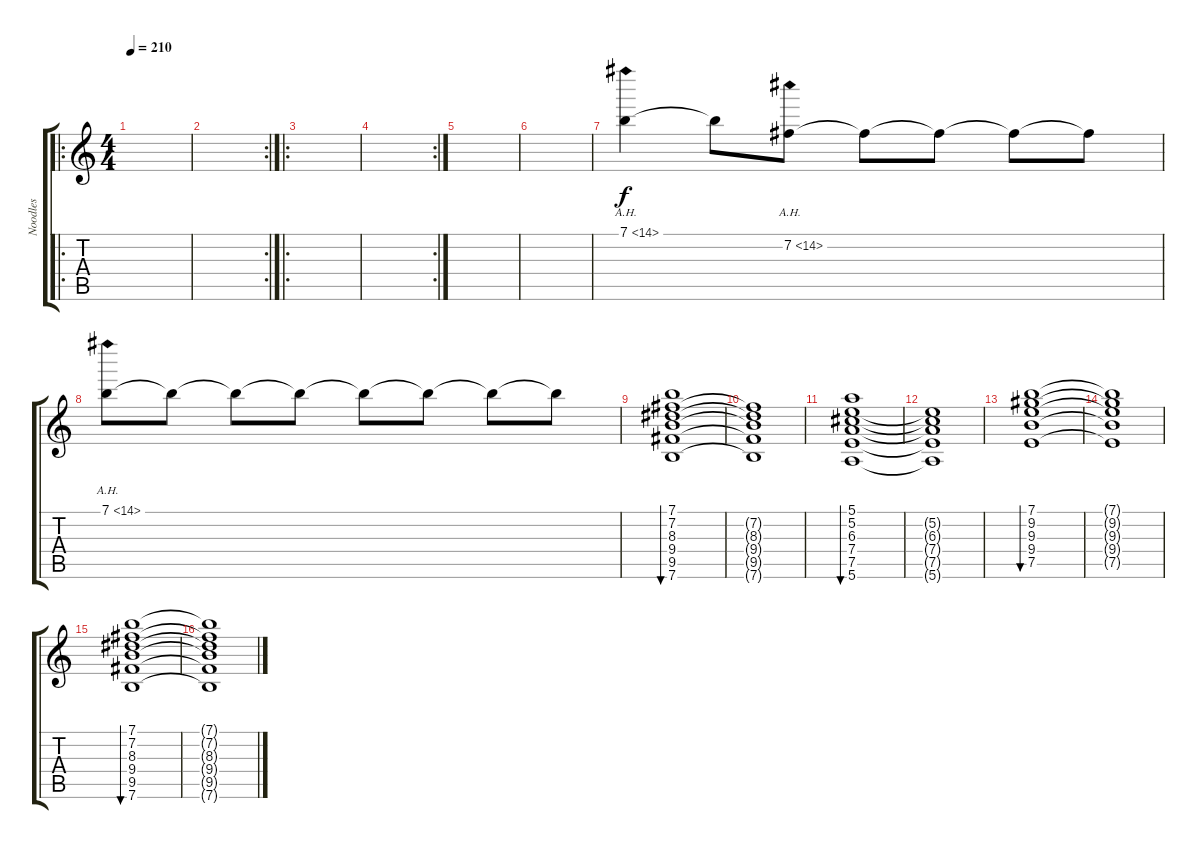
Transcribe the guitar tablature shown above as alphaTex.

\track ("Noodles" "Noodles") {instrument overdrivenguitar}
\staff {score tabs}
\tuning (E4 B3 G3 D3 A2 E2) {hide}
\ro
\ts (4 4)
\tempo 210
\clef g2
\ks c
|
\rc 2
|
\ro
|
\rc 2
|
|
|
7.1{ah 7}.4{instrument overdrivenguitar} 7.1{t}.8 7.2{ah 7}.8 7.2{t}.8 7.2{t}.8 7.2{t}.8 7.2{t}.8 |
7.1{ah 7}.8 7.1{t}.8 7.1{t}.8 7.1{t}.8 7.1{t}.8 7.1{t}.8 7.1{t}.8 7.1{t}.8 |
(7.1 7.2 8.3 9.4 9.5 7.6).1{bu 240 instrument electricguitarclean} |
(7.2{t} 8.3{t} 9.4{t} 9.5{t} 7.6{t}).1 |
(5.1 5.2 6.3 7.4 7.5 5.6).1{bu 240} |
(5.2{t} 6.3{t} 7.4{t} 7.5{t} 5.6{t}).1 |
(7.1 9.2 9.3 9.4 7.5).1{bu 240} |
(7.1{t} 9.2{t} 9.3{t} 9.4{t} 7.5{t}).1 |
(7.1 7.2 8.3 9.4 9.5 7.6).1{bu 240} |
(7.1{t} 7.2{t} 8.3{t} 9.4{t} 9.5{t} 7.6{t}).1
